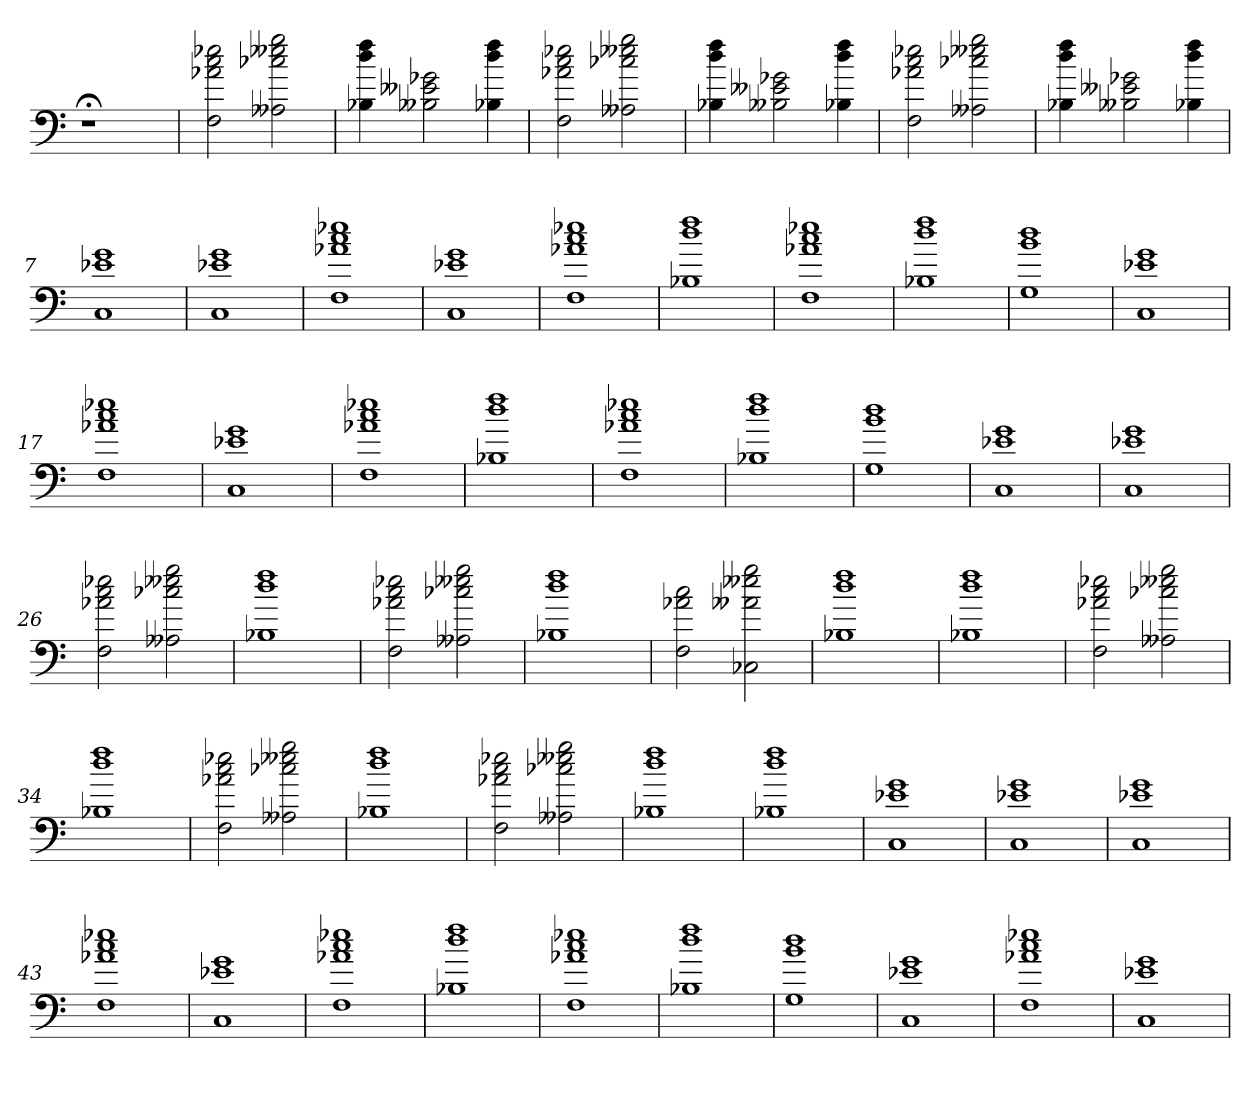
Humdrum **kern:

**kern
*part1
*staff1
=
1r;<
=1
2F 2a-X 2cc 2ee-X
2A--X 2cc-X 2ee--X 2gg
=2
4B-X 4dd 4ff
2B--X 2e--X 2g-X
4B-X 4dd 4ff
=3
2F 2a-X 2cc 2ee-X
2A--X 2cc-X 2ee--X 2gg
=4
4B-X 4dd 4ff
2B--X 2e--X 2g-X
4B-X 4dd 4ff
=5
2F 2a-X 2cc 2ee-X
2A--X 2cc-X 2ee--X 2gg
=6
4B-X 4dd 4ff
2B--X 2e--X 2g-X
4B-X 4dd 4ff
=7
1C 1e-X 1g
=8
1C 1e-X 1g
=9
1F 1a-X 1cc 1ee-X
=10
1C 1e-X 1g
=11
1F 1a-X 1cc 1ee-X
=12
1B-X 1dd 1ff
=13
1F 1a-X 1cc 1ee-X
=14
1B-X 1dd 1ff
=15
1G 1b 1dd
=16
1C 1e-X 1g
=17
1F 1a-X 1cc 1ee-X
=18
1C 1e-X 1g
=19
1F 1a-X 1cc 1ee-X
=20
1B-X 1dd 1ff
=21
1F 1a-X 1cc 1ee-X
=22
1B-X 1dd 1ff
=23
1G 1b 1dd
=24
1C 1e-X 1g
=25
1C 1e-X 1g
=26
2F 2a-X 2cc 2ee-X
2A--X 2cc-X 2ee--X 2gg
=27
1B-X 1dd 1ff
=28
2F 2a-X 2cc 2ee-X
2A--X 2cc-X 2ee--X 2gg
=29
1B-X 1dd 1ff
=30
2F 2a-X 2cc
2C-X 2a--X 2ee--X 2gg
=31
1B-X 1dd 1ff
=32
1B-X 1dd 1ff
=33
2F 2a-X 2cc 2ee-X
2A--X 2cc-X 2ee--X 2gg
=34
1B-X 1dd 1ff
=35
2F 2a-X 2cc 2ee-X
2A--X 2cc-X 2ee--X 2gg
=36
1B-X 1dd 1ff
=37
2F 2a-X 2cc 2ee-X
2A--X 2cc-X 2ee--X 2gg
=38
1B-X 1dd 1ff
=39
1B-X 1dd 1ff
=40
1C 1e-X 1g
=41
1C 1e-X 1g
=42
1C 1e-X 1g
=43
1F 1a-X 1cc 1ee-X
=44
1C 1e-X 1g
=45
1F 1a-X 1cc 1ee-X
=46
1B-X 1dd 1ff
=47
1F 1a-X 1cc 1ee-X
=48
1B-X 1dd 1ff
=49
1G 1b 1dd
=50
1C 1e-X 1g
=51
1F 1a-X 1cc 1ee-X
=52
1C 1e-X 1g
=
*-
